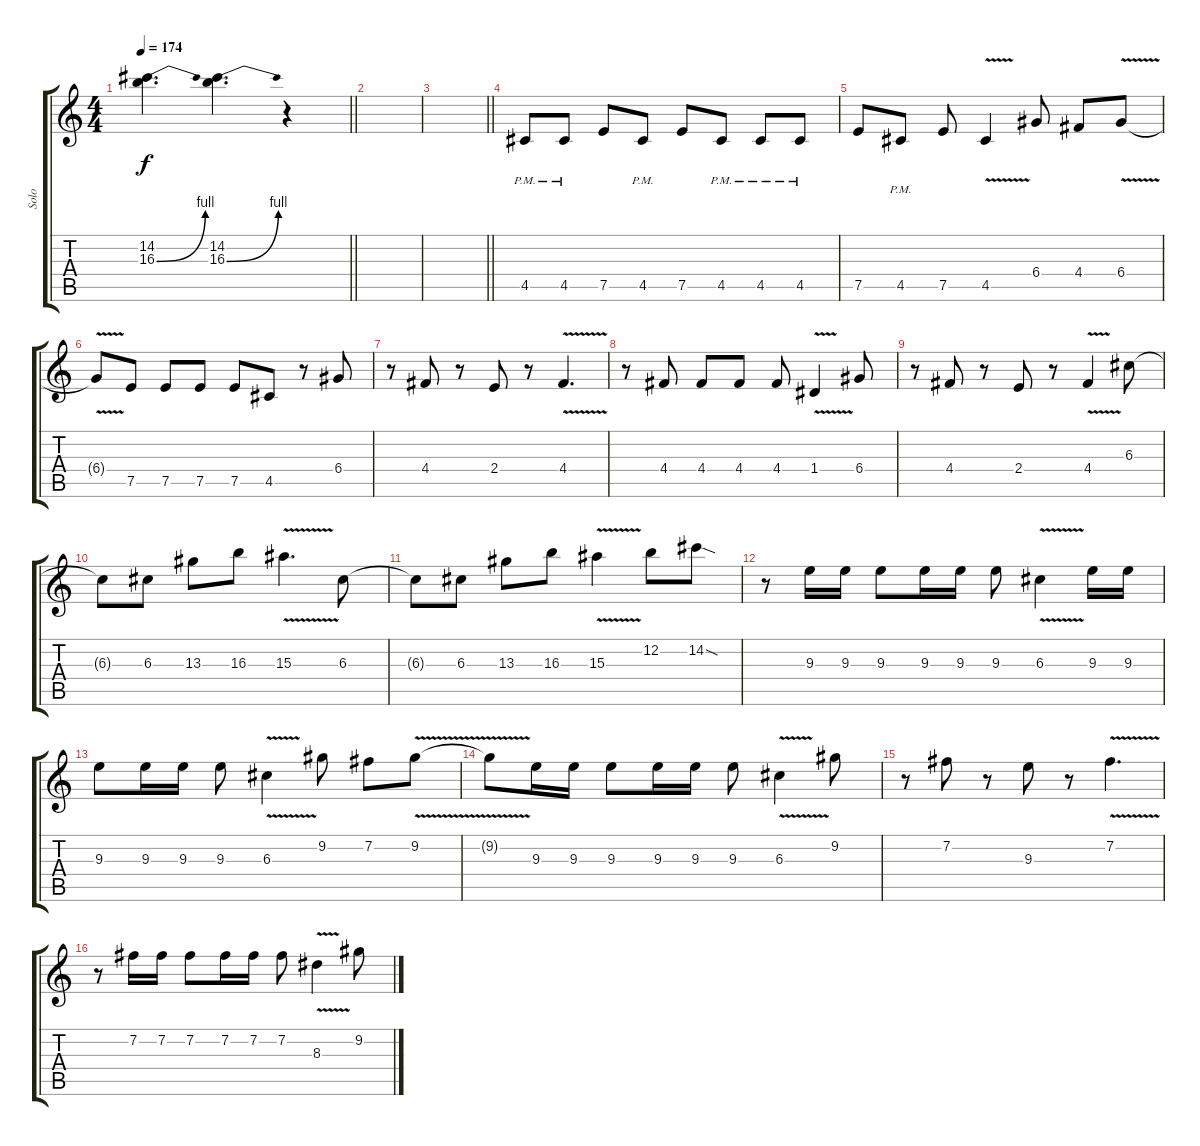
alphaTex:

\track ("Solo" "Solo") {instrument overdrivenguitar}
\staff {score tabs}
\tuning (E4 B3 G3 D3 A2 E2) {hide}
\ts (4 4)
\tempo 174
\clef g2
\barLineRight lightlight
\ks c
(14.2 16.3{be (bend 0 0 60 4)}).4{d dy f} (14.2 16.3{be (bend 0 0 60 4)}).4{d} r.4 |
|
\barLineRight lightlight
|
4.5{pm}.8 4.5{pm}.8 7.5.8 4.5{pm}.8 7.5.8 4.5{pm}.8 4.5{pm}.8 4.5{pm}.8 |
7.5.8 4.5{pm}.8 7.5.8 4.5{v}.4 6.4.8 4.4.8 6.4{v}.8 |
6.4{t}.8 7.5.8 7.5.8 7.5.8 7.5.8 4.5.8 r.8 6.4.8 |
r.8 4.4.8 r.8 2.4.8 r.8 4.4{v}.4{d} |
r.8 4.4.8 4.4.8 4.4.8 4.4.8 1.4{v}.4 6.4.8 |
r.8 4.4.8 r.8 2.4.8 r.8 4.4{v}.4 6.3.8 |
6.3{t}.8 6.3.8 13.3.8 16.3.8 15.3{v}.4{d} 6.3.8 |
6.3{t}.8 6.3.8 13.3.8 16.3.8 15.3{v}.4 12.2.8 14.2{sod}.8 |
r.8 9.3.16 9.3.16 9.3.8 9.3.16 9.3.16 9.3.8 6.3{v}.4 9.3.16 9.3.16 |
9.3.8 9.3.16 9.3.16 9.3.8 6.3{v}.4 9.2.8 7.2.8 9.2{v}.8 |
9.2{t}.8 9.3.16 9.3.16 9.3.8 9.3.16 9.3.16 9.3.8 6.3{v}.4 9.2.8 |
r.8 7.2.8 r.8 9.3.8 r.8 7.2{v}.4{d} |
r.8 7.2.16 7.2.16 7.2.8 7.2.16 7.2.16 7.2.8 8.3{v}.4 9.2.8
